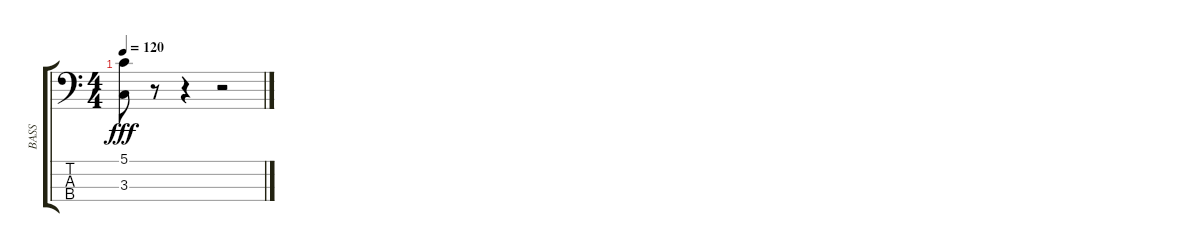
\track ("BASS" "BASS") {instrument acousticbass}
\staff {score tabs}
\tuning (G2 D2 A1 E1) {hide}
\ts (4 4)
\tempo 120
\clef f4
\ks c
(5.1 3.3).8{dy fff} r.8 r.4 r.2
